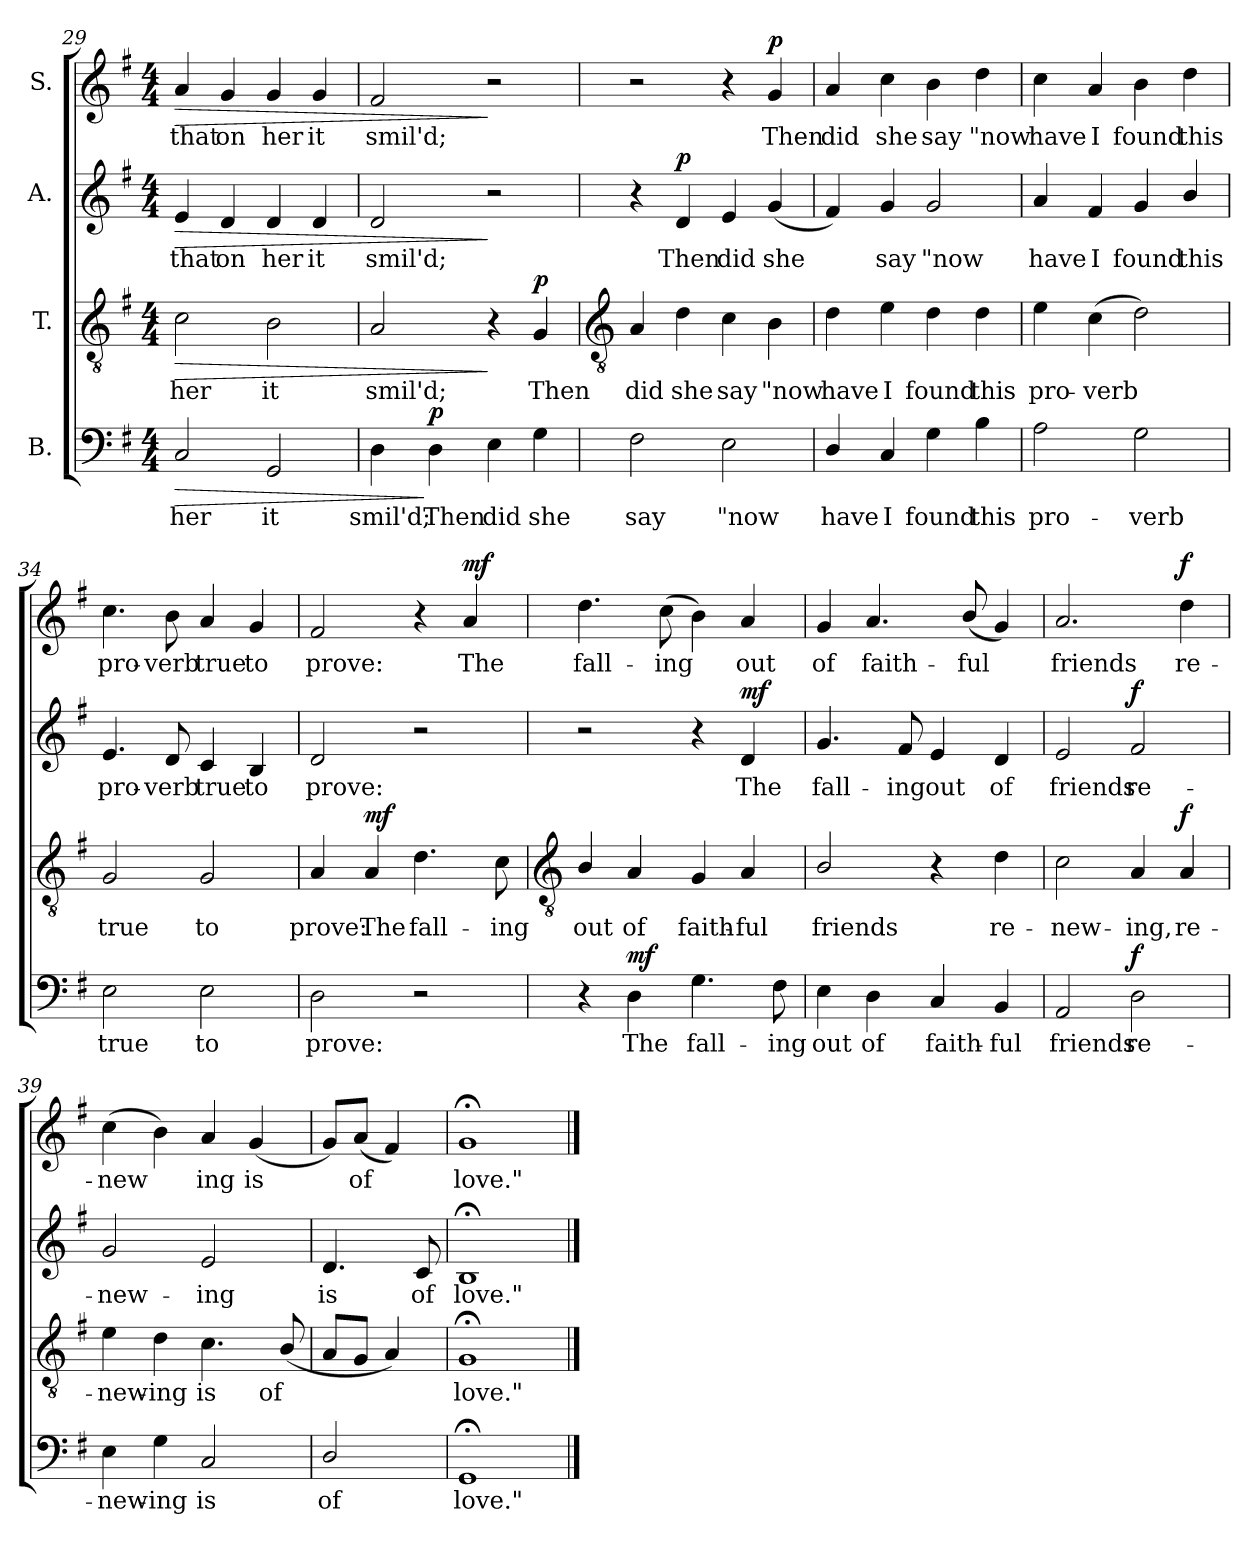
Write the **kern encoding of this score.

**kern	**text	**dynam	**kern	**text	**dynam	**kern	**text	**dynam	**kern	**text	**dynam
*part4	*part4	*part4	*part3	*part3	*part3	*part2	*part2	*part2	*part1	*part1	*part1
*staff4	*staff4	*staff4	*staff3	*staff3	*staff3	*staff2	*staff2	*staff2	*staff1	*staff1	*staff1
*I"B.	*	*	*I"T.	*	*	*I"A.	*	*	*I"S.	*	*
*clefF4	*	*	*clefGv2	*	*	*clefG2	*	*	*clefG2	*	*
*k[f#]	*	*	*k[f#]	*	*	*k[f#]	*	*	*k[f#]	*	*
*G:	*	*	*G:	*	*	*G:	*	*	*G:	*	*
*M4/4	*	*	*M4/4	*	*	*M4/4	*	*	*M4/4	*	*
=29	=29	=29	=29	=29	=29	=29	=29	=29	=29	=29	=29
!	!LO:LY:b	!LO:HP:b	!	!LO:LY:b	!LO:HP:b	!	!LO:LY:b	!LO:HP:b	!	!LO:LY:b	!LO:HP:b
2C	her	>	2c	her	>	4e	that	>	4a	that	>
!	!	!	!	!	!	!	!LO:LY:b	!	!	!LO:LY:b	!
.	.	.	.	.	.	4d	on	.	4g	on	.
!	!LO:LY:b	!	!	!LO:LY:b	!	!	!LO:LY:b	!	!	!LO:LY:b	!
2GG	it	.	2B	it	.	4d	her	.	4g	her	.
!	!	!	!	!	!	!	!LO:LY:b	!	!	!LO:LY:b	!
.	.	.	.	.	.	4d	it	.	4g	it	.
=30	=30	=30	=30	=30	=30	=30	=30	=30	=30	=30	=30
!	!LO:LY:b	!	!	!LO:LY:b	!	!	!LO:LY:b	!	!	!LO:LY:b	!
4D	smil'd;	.	2A	smil'd;	.	2d	smil'd;	.	2f#	smil'd;	.
!	!LO:LY:b	!LO:DY:n=1:a	!	!	!	!	!	!	!	!	!
4D	Then	] p	.	.	.	.	.	.	.	.	.
!	!LO:LY:b	!	!	!	!	!	!	!	!	!	!
4E	did	.	4r	.	]	2r	.	]	2r	.	]
!	!LO:LY:b	!	!	!LO:LY:b	!LO:DY:a	!	!	!	!	!	!
4G	she	.	4G	Then	p	.	.	.	.	.	.
!!LO:LB:g=z
=31	=31	=31	=31	=31	=31	=31	=31	=31	=31	=31	=31
*	*	*	*clefGv2	*	*	*	*	*	*	*	*
!	!LO:LY:b	!	!	!LO:LY:b	!	!	!	!	!	!	!
2F#	say	.	4A	did	.	4r	.	.	2r	.	.
!	!	!	!	!LO:LY:b	!	!	!LO:LY:b	!LO:DY:a	!	!	!
.	.	.	4d	she	.	4d	Then	p	.	.	.
!	!LO:LY:b	!	!	!LO:LY:b	!	!	!LO:LY:b	!	!	!	!
2E	"now	.	4c	say	.	4e	did	.	4r	.	.
!	!	!	!	!LO:LY:b	!	!	!LO:LY:b	!	!	!LO:LY:b	!LO:DY:a
.	.	.	4B	"now	.	(<4g	she	.	4g	Then	p
=32	=32	=32	=32	=32	=32	=32	=32	=32	=32	=32	=32
!	!LO:LY:b	!	!	!LO:LY:b	!	!	!	!	!	!LO:LY:b	!
4D/	have	.	4d	have	.	4f#)	.	.	4a	did	.
!	!LO:LY:b	!	!	!LO:LY:b	!	!	!LO:LY:b	!	!	!LO:LY:b	!
4C	I	.	4e	I	.	4g	say	.	4cc	she	.
!	!LO:LY:b	!	!	!LO:LY:b	!	!	!LO:LY:b	!	!	!LO:LY:b	!
4G	found	.	4d	found	.	2g	"now	.	4b	say	.
!	!LO:LY:b	!	!	!LO:LY:b	!	!	!	!	!	!LO:LY:b	!
4B	this	.	4d	this	.	.	.	.	4dd	"now	.
=33	=33	=33	=33	=33	=33	=33	=33	=33	=33	=33	=33
!	!LO:LY:b	!	!	!LO:LY:b	!	!	!LO:LY:b	!	!	!LO:LY:b	!
2A	pro-	.	4e	pro-	.	4a	have	.	4cc	have	.
!	!	!	!	!LO:LY:b	!	!	!LO:LY:b	!	!	!LO:LY:b	!
.	.	.	(>4c	-verb	.	4f#	I	.	4a	I	.
!	!LO:LY:b	!	!	!	!	!	!LO:LY:b	!	!	!LO:LY:b	!
2G	-verb	.	2d)	.	.	4g	found	.	4b	found	.
!	!	!	!	!	!	!	!LO:LY:b	!	!	!LO:LY:b	!
.	.	.	.	.	.	4b/	this	.	4dd	this	.
=34	=34	=34	=34	=34	=34	=34	=34	=34	=34	=34	=34
!	!LO:LY:b	!	!	!LO:LY:b	!	!	!LO:LY:b	!	!	!LO:LY:b	!
2E	true	.	2G	true	.	4.e/	pro-	.	4.cc	pro-	.
!	!	!	!	!	!	!	!LO:LY:b	!	!	!LO:LY:b	!
.	.	.	.	.	.	8d	-verb	.	8b	-verb	.
!	!LO:LY:b	!	!	!LO:LY:b	!	!	!LO:LY:b	!	!	!LO:LY:b	!
2E	to	.	2G	to	.	4c	true	.	4a	true	.
!	!	!	!	!	!	!	!LO:LY:b	!	!	!LO:LY:b	!
.	.	.	.	.	.	4B	to	.	4g	to	.
=35	=35	=35	=35	=35	=35	=35	=35	=35	=35	=35	=35
!	!LO:LY:b	!	!	!LO:LY:b	!	!	!LO:LY:b	!	!	!LO:LY:b	!
2D	prove:	.	4A	prove:	.	2d	prove:	.	2f#	prove:	.
!	!	!	!	!LO:LY:b	!LO:DY:a	!	!	!	!	!	!
.	.	.	4A	The	mf	.	.	.	.	.	.
!	!	!	!	!LO:LY:b	!	!	!	!	!	!	!
2r	.	.	4.d	fall-	.	2r	.	.	4r	.	.
!	!	!	!	!	!	!	!	!	!	!LO:LY:b	!LO:DY:a
.	.	.	.	.	.	.	.	.	4a	The	mf
!	!	!	!	!LO:LY:b	!	!	!	!	!	!	!
.	.	.	8c	-ing	.	.	.	.	.	.	.
!!LO:LB:g=z
=36	=36	=36	=36	=36	=36	=36	=36	=36	=36	=36	=36
*	*	*	*clefGv2	*	*	*	*	*	*	*	*
!	!	!	!	!LO:LY:b	!	!	!	!	!	!LO:LY:b	!
4r	.	.	4B/	out	.	2r	.	.	4.dd	fall-	.
!	!LO:LY:b	!LO:DY:a	!	!LO:LY:b	!	!	!	!	!	!	!
4D	The	mf	4A	of	.	.	.	.	.	.	.
!	!	!	!	!	!	!	!	!	!	!LO:LY:b	!
.	.	.	.	.	.	.	.	.	(>8cc	-ing	.
!	!LO:LY:b	!	!	!LO:LY:b	!	!	!	!	!	!	!
4.G	fall-	.	4G	faith-	.	4r	.	.	4b)	.	.
!	!	!	!	!LO:LY:b	!	!	!LO:LY:b	!LO:DY:a	!	!LO:LY:b	!
.	.	.	4A	-ful	.	4d	The	mf	4a	out	.
!	!LO:LY:b	!	!	!	!	!	!	!	!	!	!
8F#	-ing	.	.	.	.	.	.	.	.	.	.
=37	=37	=37	=37	=37	=37	=37	=37	=37	=37	=37	=37
!	!LO:LY:b	!	!	!LO:LY:b	!	!	!LO:LY:b	!	!	!LO:LY:b	!
4E	out	.	2B/	friends	.	4.g	fall-	.	4g	of	.
!	!LO:LY:b	!	!	!	!	!	!	!	!	!LO:LY:b	!
4D	of	.	.	.	.	.	.	.	4.a	faith-	.
!	!	!	!	!	!	!	!LO:LY:b	!	!	!	!
.	.	.	.	.	.	8f#	-ing	.	.	.	.
!	!LO:LY:b	!	!	!	!	!	!LO:LY:b	!	!	!	!
4C	faith-	.	4r	.	.	4e	out	.	.	.	.
!	!	!	!	!	!	!	!	!	!	!LO:LY:b	!
.	.	.	.	.	.	.	.	.	(<8b/	-ful	.
!	!LO:LY:b	!	!	!LO:LY:b	!	!	!LO:LY:b	!	!	!	!
4BB	-ful	.	4d	re-	.	4d	of	.	4g)	.	.
=38	=38	=38	=38	=38	=38	=38	=38	=38	=38	=38	=38
!	!LO:LY:b	!	!	!LO:LY:b	!	!	!LO:LY:b	!	!	!LO:LY:b	!
2AA	friends	.	2c	-new-	.	2e	friends	.	2.a	friends	.
!	!LO:LY:b	!LO:DY:a	!	!LO:LY:b	!	!	!LO:LY:b	!LO:DY:b	!	!	!
2D	re-	f	4A	-ing,	.	2f#	re-	f	.	.	.
!	!	!	!	!LO:LY:b	!LO:DY:a	!	!	!	!	!LO:LY:b	!LO:DY:a
.	.	.	4A	re-	f	.	.	.	4dd	re-	f
=39	=39	=39	=39	=39	=39	=39	=39	=39	=39	=39	=39
!	!LO:LY:b	!	!	!LO:LY:b	!	!	!LO:LY:b	!	!	!LO:LY:b	!
4E	-new-	.	4e	-new-	.	2g	-new-	.	(>4cc	-new	.
!	!LO:LY:b	!	!	!LO:LY:b	!	!	!	!	!	!	!
4G	-ing	.	4d	-ing	.	.	.	.	4b)	.	.
!	!LO:LY:b	!	!	!LO:LY:b	!	!	!LO:LY:b	!	!	!LO:LY:b	!
2C	is	.	4.c	is	.	2e	-ing	.	4a	ing	.
!	!	!	!	!	!	!	!	!	!	!LO:LY:b	!
.	.	.	.	.	.	.	.	.	(<4g	is	.
!	!	!	!	!LO:LY:b	!	!	!	!	!	!	!
.	.	.	(<8B/	of	.	.	.	.	.	.	.
=40	=40	=40	=40	=40	=40	=40	=40	=40	=40	=40	=40
!	!LO:LY:b	!	!	!	!	!	!LO:LY:b	!	!	!	!
2D/	of	.	8AL	.	.	4.d	is	.	8gL)	.	.
!	!	!	!	!	!	!	!	!	!	!LO:LY:b	!
.	.	.	8GJ	.	.	.	.	.	(<8aJ	of	.
.	.	.	4A)	.	.	.	.	.	4f#)	.	.
!	!	!	!	!	!	!	!LO:LY:b	!	!	!	!
.	.	.	.	.	.	8c	of	.	.	.	.
=41	=41	=41	=41	=41	=41	=41	=41	=41	=41	=41	=41
!	!LO:LY:b	!	!	!LO:LY:b	!	!	!LO:LY:b	!	!	!LO:LY:b	!
1GG;<	love."	.	1G;<	love."	.	1B;<	love."	.	1g;<	love."	.
==	==	==	==	==	==	==	==	==	==	==	==
*-	*-	*-	*-	*-	*-	*-	*-	*-	*-	*-	*-
